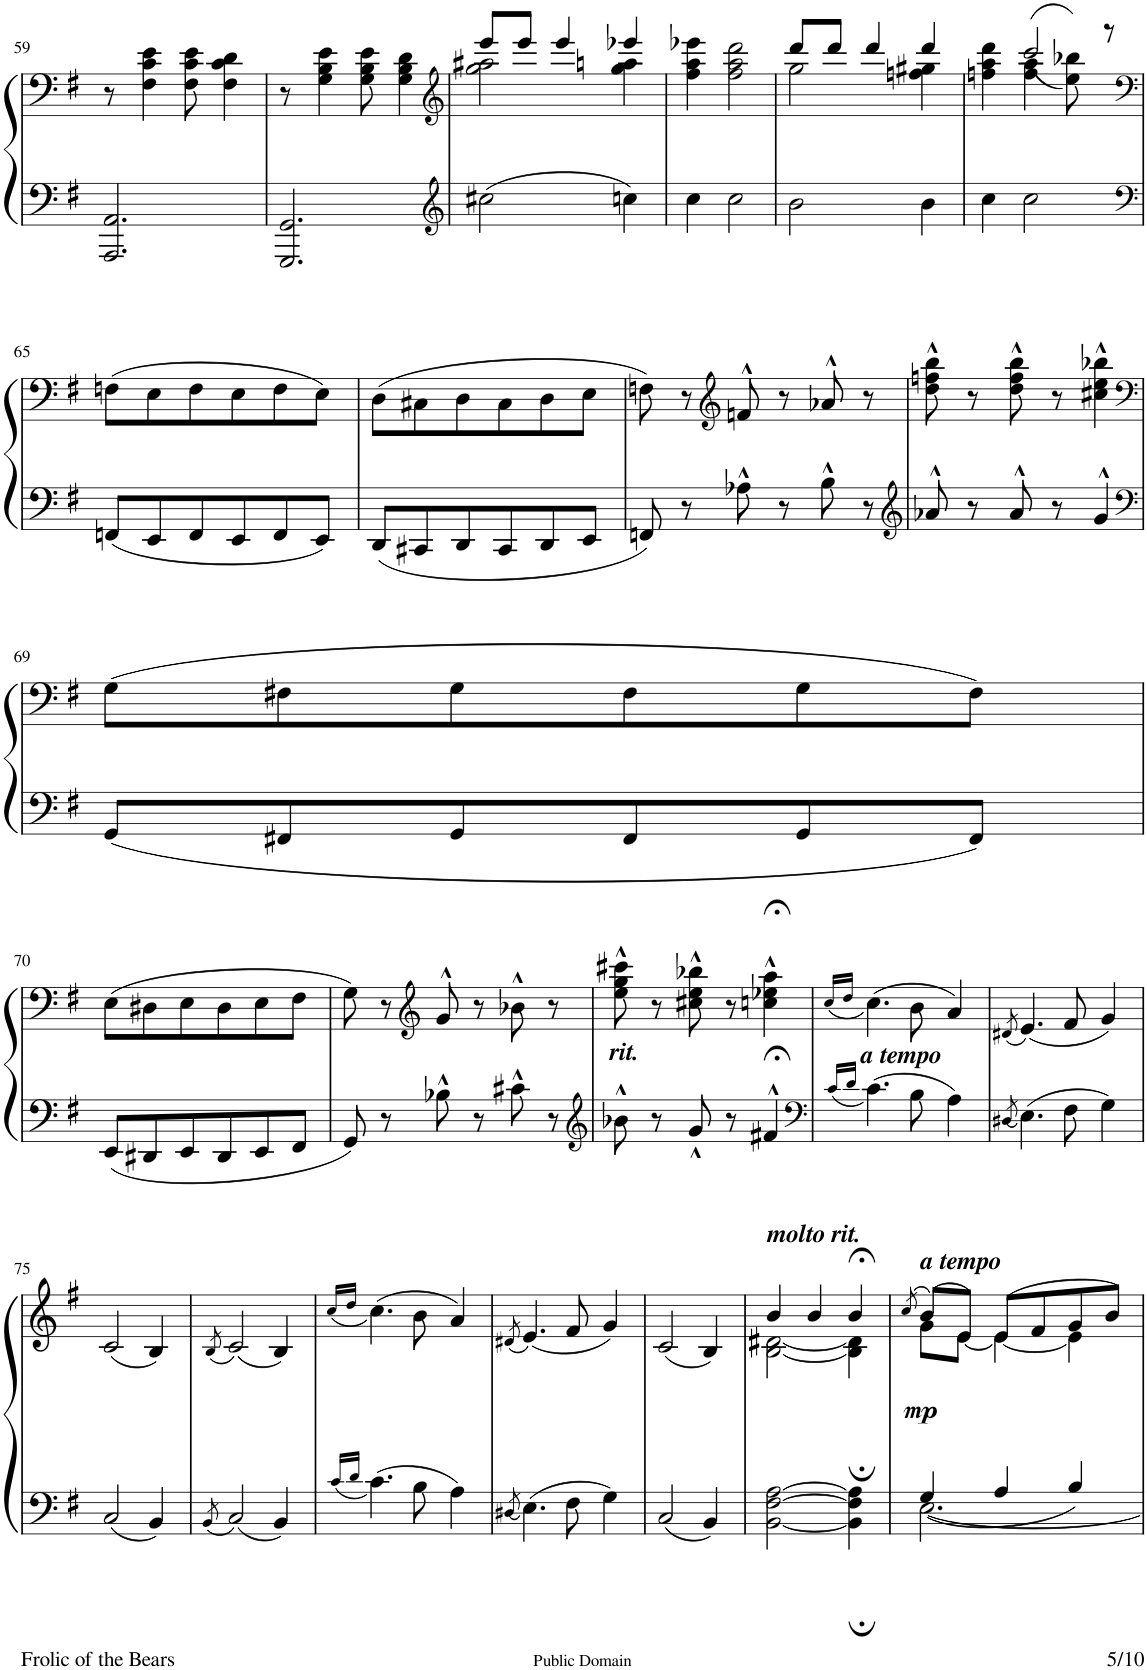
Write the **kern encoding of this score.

**kern	**kern	**dynam
*part1	*part1	*part1
*staff2	*staff1	*staff1/2
*I"Piano	*	*
*I'Pno.	*	*
!!LO:PB:g=z
*clefF4	*clefF4	*
*k[f#]	*k[f#]	*
*M3/4	*M3/4	*
=59	=59	=59
2.AAA/ 2.AA/	8r	.
.	4F#\ 4c\ 4e\	.
.	8F#\ 8c\ 8e\	.
.	4F#\ 4c\ 4d\	.
=60	=60	=60
2.GGG/ 2.GG/	8r	.
.	4G\ 4B\ 4e\	.
.	8G\ 8B\ 8e\	.
.	4G\ 4B\ 4d\	.
=61	=61	=61
*clefG2	*clefG2	*
*	*^	*
2cc#X\	8eee/L	2gg\ 2aa#X\	.
.	8eee/J	.	.
.	4eee/	.	.
4ccn\	4eee-X/	4gg\ 4aan\	.
*	*v	*v	*
=62	=62	=62
4cc\	4ff#\ 4aa\ 4eee-X\	.
2cc\	2ff#\ 2aa\ 2ddd\	.
=63	=63	=63
*	*^	*
2b\	8ddd/L	2gg\	.
.	8ddd/J	.	.
.	4ddd/	.	.
4b\	4ddd/	4ffn\ 4gg#X\	.
=64	=64	=64	=64
4cc\	4ffn\ 4aa\ 4ddd\	4ryy	.
2cc\	(4ff\ 4aa\	(2ccc/	.
.	(8ee\ 8bb-X\)	.	.
.	8r	.	.
*	*v	*v	*
!!LO:LB:g=z
=65	=65	=65
*clefF4	*clefF4	*
8FFn/L	8Fn\L	.
8EE/	8E\	.
8FF/	8F\	.
8EE/	8E\	.
8FF/	8F\	.
8EE/J	8E\J)	.
=66	=66	=66
8DD/L	(8D\L	.
8CC#X/	8C#X\	.
8DD/	8D\	.
8CC#/	8C#\	.
8DD/	8D\	.
8EE/J	8E\J	.
=67	=67	=67
8FFn/	8Fn\)	.
8r	8r	.
*	*clefG2	*
8A-X^^\	8fn^^/	.
8r	8r	.
8B^^\	8a-X^^/	.
8r	8r	.
=68	=68	=68
*clefG2	*	*
8a-X^^/	8dd\^^ 8ffn\^^ 8bb\^^	.
8r	8r	.
8a-^^/	8dd\^^ 8ff\^^ 8bb\^^	.
8r	8r	.
4g^^/	4cc#X\^^ 4ee\^^ 4bb-X\^^	.
!!LO:LB:g=z
=69	=69	=69
*clefF4	*clefF4	*
8GG/L	(8G\L	.
8FF#X/	8F#X\	.
8GG/	8G\	.
8FF#/	8F#\	.
8GG/	8G\	.
8FF#/J	8F#\J)	.
!!LO:LB:g=z
=70	=70	=70
8EE/L	(8E\L	.
8DD#X/	8D#X\	.
8EE/	8E\	.
8DD#/	8D#\	.
8EE/	8E\	.
8FF#/J	8F#\J	.
=71	=71	=71
8GG/	8G\)	.
8r	8r	.
*	*clefG2	*
8B-X^^\	8g^^/	.
8r	8r	.
8c#X^^\	8b-X^^\	.
8r	8r	.
=72	=72	=72
*clefG2	*	*
!	!LO:TX:b:Bi:t=rit.	!
8b-X^^\	8ee\^^ 8gg\^^ 8ccc#X\^^	.
8r	8r	.
8g^^/	8cc#X\^^ 8ee\^^ 8bb-X\^^	.
8r	8r	.
4f#X;<^^/	4ccn\;<^^ 4ee-X\;<^^ 4aa\;<^^	.
=73	=73	=73
*clefF4	*	*
16qc/LL	(16qcc/LL	.
16qd/JJ	16qdd/JJ	.
!	!LO:TX:b:Bi:t=a tempo	!
4.c\	(4.cc\)	.
8B\	8b\	.
4A\	4a/)	.
=74	=74	=74
8qD#X/	(8qd#X/	.
4.E\	(4.e/)	.
8F#\	8f#/	.
4G\	4g/)	.
!!LO:LB:g=z
=75	=75	=75
2C/	(2c/	.
4BB/	4B/)	.
=76	=76	=76
8qBB/	(8qB/	.
2C/	(2c/)	.
4BB/	4B/)	.
=77	=77	=77
16qc/LL	(16qcc/LL	.
16qd/JJ	16qdd/JJ	.
4.c\	(4.cc\)	.
8B\	8b\	.
4A\	4a/)	.
=78	=78	=78
8qD#X/	(8qd#X/	.
4.E\	(4.e/)	.
8F#\	8f#/	.
4G\	4g/)	.
=79	=79	=79
2C/	(2c/	.
4BB/	4B/)	.
=80	=80	=80
*	*^	*
!	!LO:TX:a:Bi:t=molto rit.	!	!
[2BB\ [2F#\ [2A\	4b/	[2B\ [2d#X\	.
.	4b/	.	.
4BB\]; 4F#\]; 4A\];	4b;</	4B\]; 4d#\];	.
=81	=81	=81	=81
.	(8qcc/	.	.
*^	*	*	*
!	!	!LO:TX:a:Bi:t=a tempo	!	!
!	!	!	!	!LO:DY:b
[2.E\	4G/	(8b/L)	8g\L	mp
.	.	[8e/J)	[8e\J	.
.	4A/	(8e/L]	4e\_	.
.	.	8f#/	.	.
.	4B/	8g/	4e\]	.
.	.	8b/J)	.	.
*v	*v	*	*	*
*	*v	*v	*
=	=	=
*-	*-	*-
